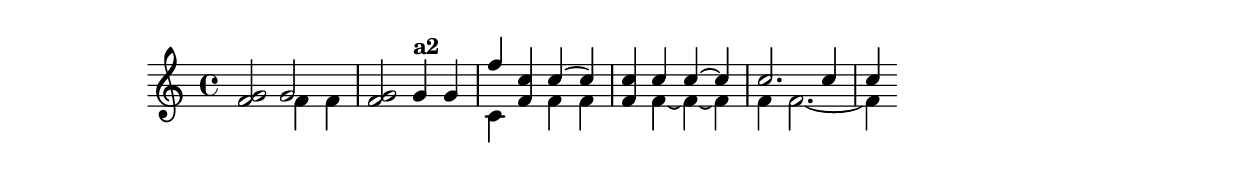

\header {
  texidoc ="The new part combiner stays apart from:
@itemize @bullet
@item different durations,
@item different articulations (taking into account only slur/beam/tie), and
@item wide pitch ranges.
@end itemize
"
}

\layout { ragged-right = ##t }

\version "2.7.32"

vone =  \relative a' {
  g2 g    g  g4 g f' c c( c) c c  c ~ c
  c2. c4   c
}
vtwo =  \relative a' {
  f2 f4 f f2 g4 g c, f f  f  f f~ f ~ f
  f4 f2. ~ f4
}


\partcombine \vone \vtwo

 

 
